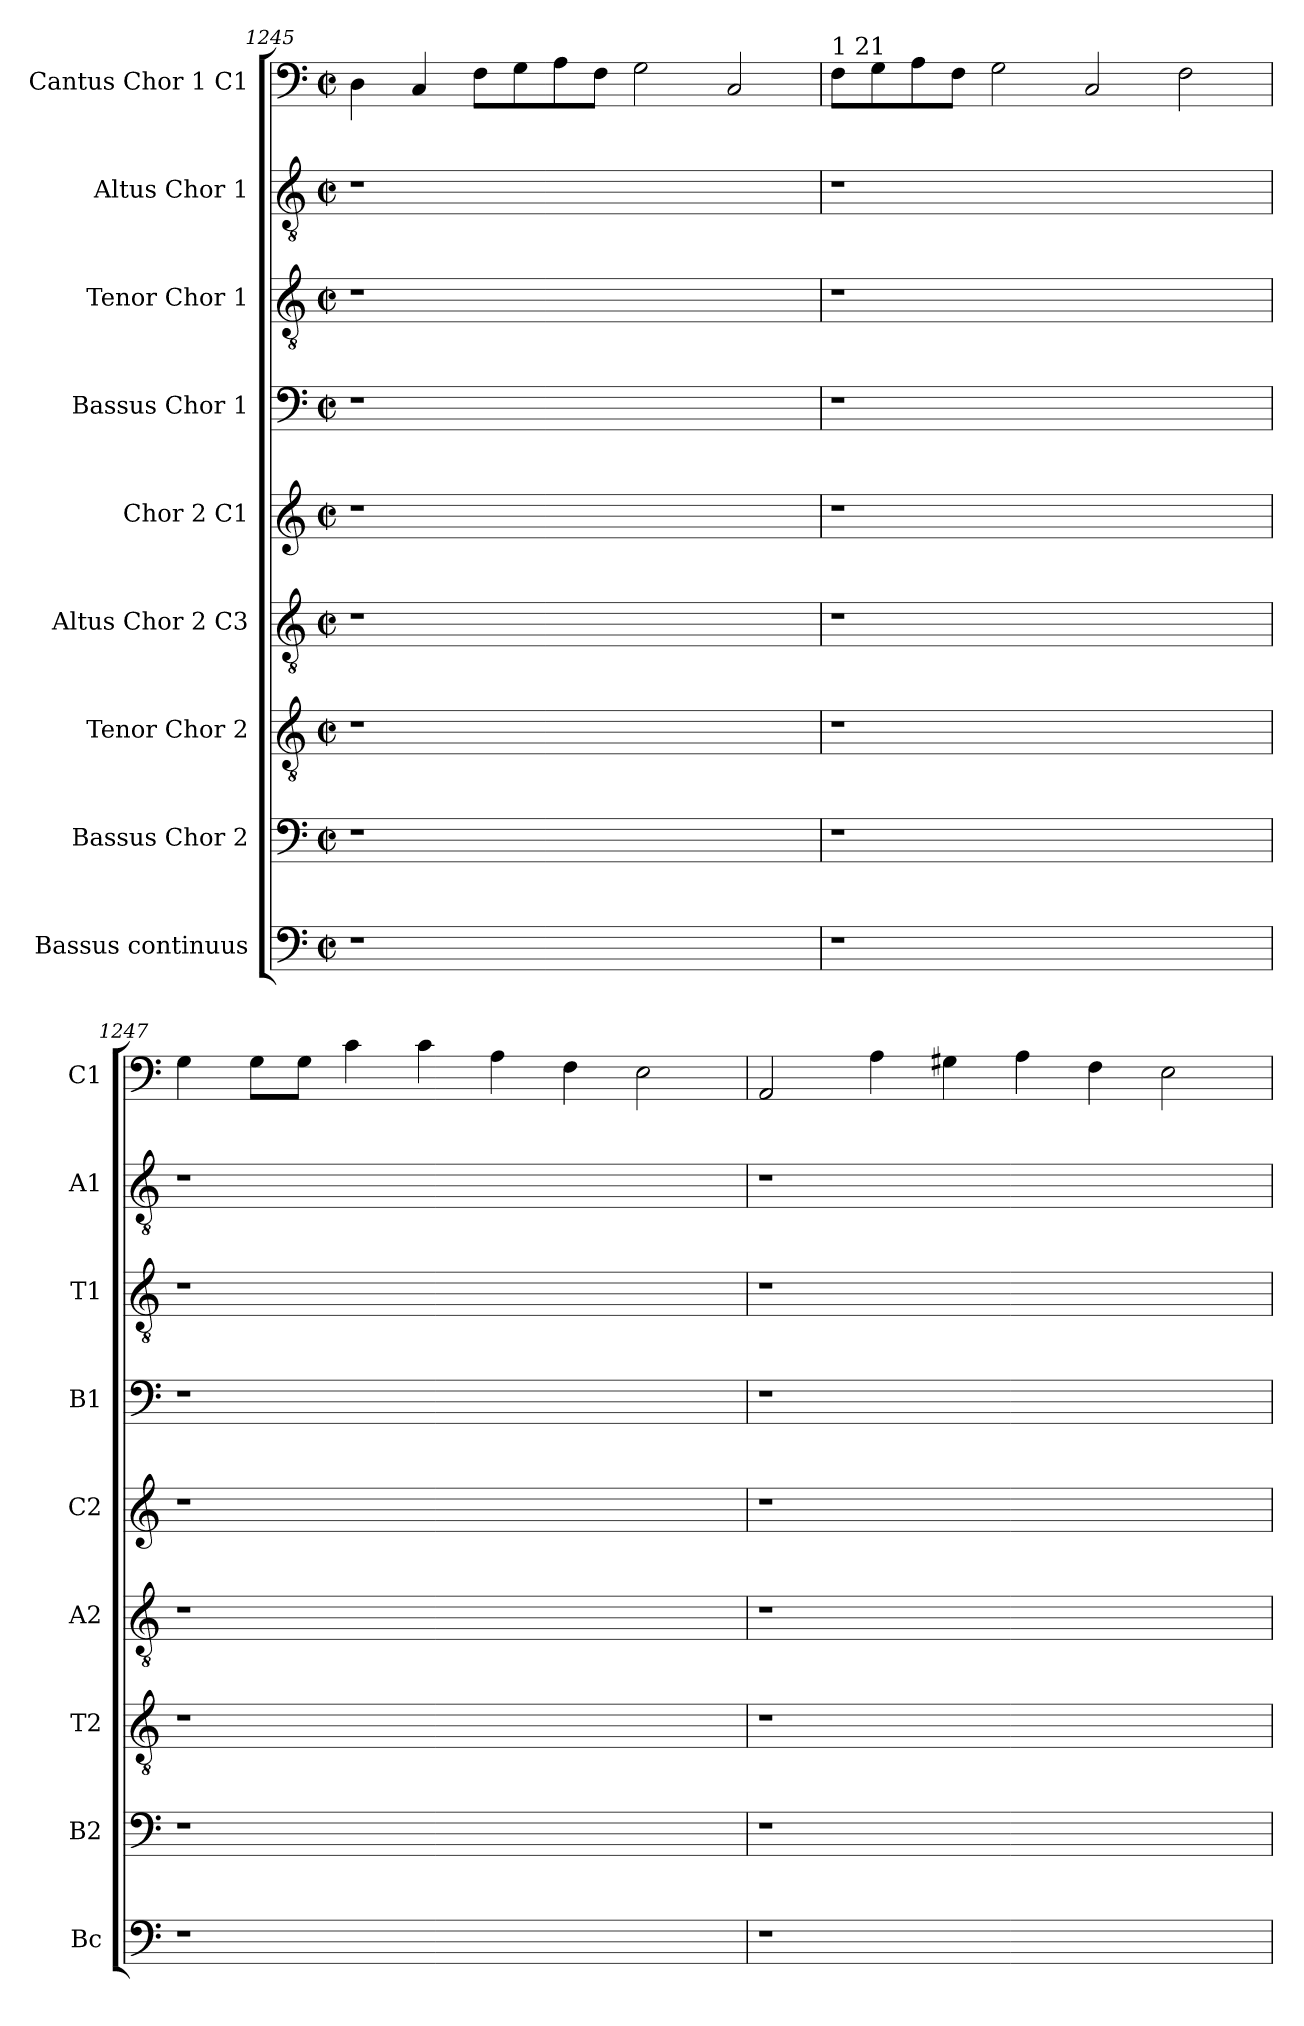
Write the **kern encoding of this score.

**kern	**kern	**kern	**kern	**kern	**kern	**kern	**kern	**kern
*part9	*part8	*part7	*part6	*part5	*part4	*part3	*part2	*part1
*staff9	*staff8	*staff7	*staff6	*staff5	*staff4	*staff3	*staff2	*staff1
*I"Bassus continuus	*I"Bassus Chor 2	*I"Tenor Chor 2	*I"Altus Chor 2 C3	*I"Chor 2 C1	*I"Bassus Chor 1	*I"Tenor Chor 1	*I"Altus Chor 1	*I"Cantus Chor 1 C1
*I'Bc	*I'B2	*I'T2	*I'A2	*I'C2	*I'B1	*I'T1	*I'A1	*I'C1
*clefF4	*clefF4	*clefGv2	*clefGv2	*clefG2	*clefF4	*clefGv2	*clefGv2	*clefF4
*ITrd7c12	*	*	*	*	*	*	*	*
*k[]	*k[]	*k[]	*k[]	*k[]	*k[]	*k[]	*k[]	*k[]
*C:	*C:	*C:	*C:	*C:	*C:	*C:	*C:	*C:
*M2/2	*M2/2	*M2/2	*M2/2	*M2/2	*M2/2	*M2/2	*M2/2	*M2/2
*met(c|)	*met(c|)	*met(c|)	*met(c|)	*met(c|)	*met(c|)	*met(c|)	*met(c|)	*met(c|)
=1245	=1245	=1245	=1245	=1245	=1245	=1245	=1245	=1245
1r	1r	1r	1r	1r	1r	1r	1r	4D\
.	.	.	.	.	.	.	.	4C/
.	.	.	.	.	.	.	.	8F\L
.	.	.	.	.	.	.	.	8G\
.	.	.	.	.	.	.	.	8A\
.	.	.	.	.	.	.	.	8F\J
1ryy	1ryy	1ryy	1ryy	1ryy	1ryy	1ryy	1ryy	2G\
.	.	.	.	.	.	.	.	2C/
!!LO:LB:g=z
=1246	=1246	=1246	=1246	=1246	=1246	=1246	=1246	=1246
!	!	!	!	!	!	!	!	!LO:TX:a:t=1 21
1r	1r	1r	1r	1r	1r	1r	1r	8F\L
.	.	.	.	.	.	.	.	8G\
.	.	.	.	.	.	.	.	8A\
.	.	.	.	.	.	.	.	8F\J
.	.	.	.	.	.	.	.	2G\
1ryy	1ryy	1ryy	1ryy	1ryy	1ryy	1ryy	1ryy	2C/
.	.	.	.	.	.	.	.	2F\
=1247	=1247	=1247	=1247	=1247	=1247	=1247	=1247	=1247
1r	1r	1r	1r	1r	1r	1r	1r	4G\
.	.	.	.	.	.	.	.	8G\L
.	.	.	.	.	.	.	.	8G\J
.	.	.	.	.	.	.	.	4c\
.	.	.	.	.	.	.	.	4c\
1ryy	1ryy	1ryy	1ryy	1ryy	1ryy	1ryy	1ryy	4A\
.	.	.	.	.	.	.	.	4F\
.	.	.	.	.	.	.	.	2E\
=1248	=1248	=1248	=1248	=1248	=1248	=1248	=1248	=1248
1r	1r	1r	1r	1r	1r	1r	1r	2AA/
.	.	.	.	.	.	.	.	4A\
.	.	.	.	.	.	.	.	4G#X\
1ryy	1ryy	1ryy	1ryy	1ryy	1ryy	1ryy	1ryy	4A\
.	.	.	.	.	.	.	.	4F\
.	.	.	.	.	.	.	.	2E\
=	=	=	=	=	=	=	=	=
*-	*-	*-	*-	*-	*-	*-	*-	*-
